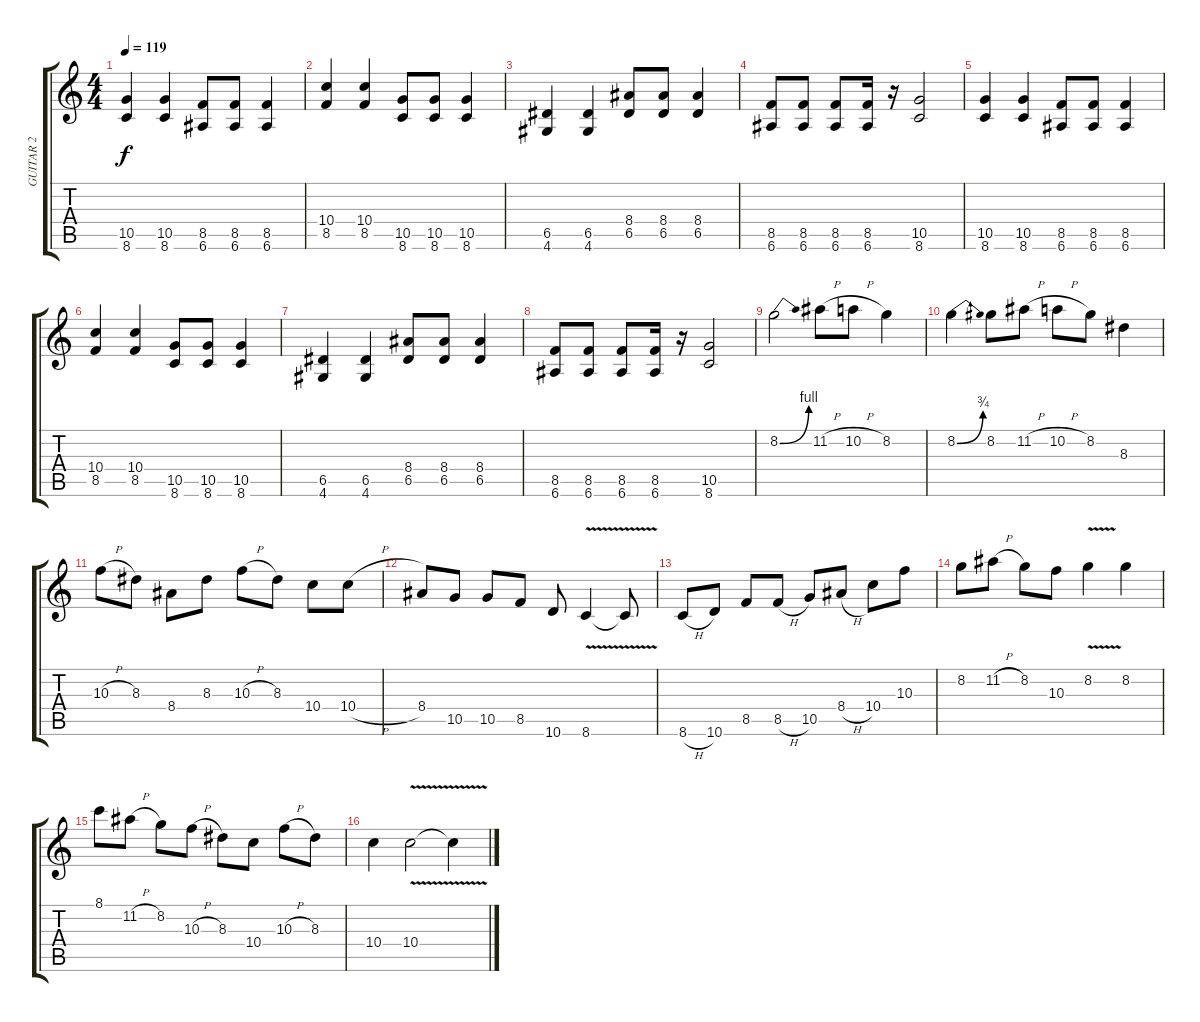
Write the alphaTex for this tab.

\track ("GUITAR 2" "GUITAR 2") {instrument distortionguitar}
\staff {score tabs}
\tuning (E4 B3 G3 D3 A2 E2) {hide}
\ts (4 4)
\tempo 119
\clef g2
\ks c
(10.5 8.6).4{dy f} (10.5 8.6).4 (8.5 6.6).8 (8.5 6.6).8 (8.5 6.6).4 |
(10.4 8.5).4 (10.4 8.5).4 (10.5 8.6).8 (10.5 8.6).8 (10.5 8.6).4 |
(6.5 4.6).4 (6.5 4.6).4 (8.4 6.5).8 (8.4 6.5).8 (8.4 6.5).4 |
(8.5 6.6).8 (8.5 6.6).8 (8.5 6.6).8 (8.5 6.6).16 r.16 (10.5 8.6).2 |
(10.5 8.6).4 (10.5 8.6).4 (8.5 6.6).8 (8.5 6.6).8 (8.5 6.6).4 |
(10.4 8.5).4 (10.4 8.5).4 (10.5 8.6).8 (10.5 8.6).8 (10.5 8.6).4 |
(6.5 4.6).4 (6.5 4.6).4 (8.4 6.5).8 (8.4 6.5).8 (8.4 6.5).4 |
(8.5 6.6).8 (8.5 6.6).8 (8.5 6.6).8 (8.5 6.6).16 r.16 (10.5 8.6).2 |
8.2{be (bend 0 0 60 4)}.2 11.2{h}.8 10.2{h}.8 8.2.4 |
8.2{be (bend 0 0 60 3)}.4 8.2.8 11.2{h}.8 10.2{h}.8 8.2.8 8.3.4 |
10.3{h}.8 8.3.8 8.4.8 8.3.8 10.3{h}.8 8.3.8 10.4.8 10.4{h}.8 |
8.4.8 10.5.8 10.5.8 8.5.8 10.6.8 8.6{v}.4 8.6{t}.8 |
8.6{h}.8 10.6.8 8.5.8 8.5{h}.8 10.5.8 8.4{h}.8 10.4.8 10.3.8 |
8.2.8 11.2{h}.8 8.2.8 10.3.8 8.2{v}.4 8.2.4 |
8.1.8 11.2{h}.8 8.2.8 10.3{h}.8 8.3.8 10.4.8 10.3{h}.8 8.3.8 |
10.4.4 10.4{v}.2 10.4{t}.4
